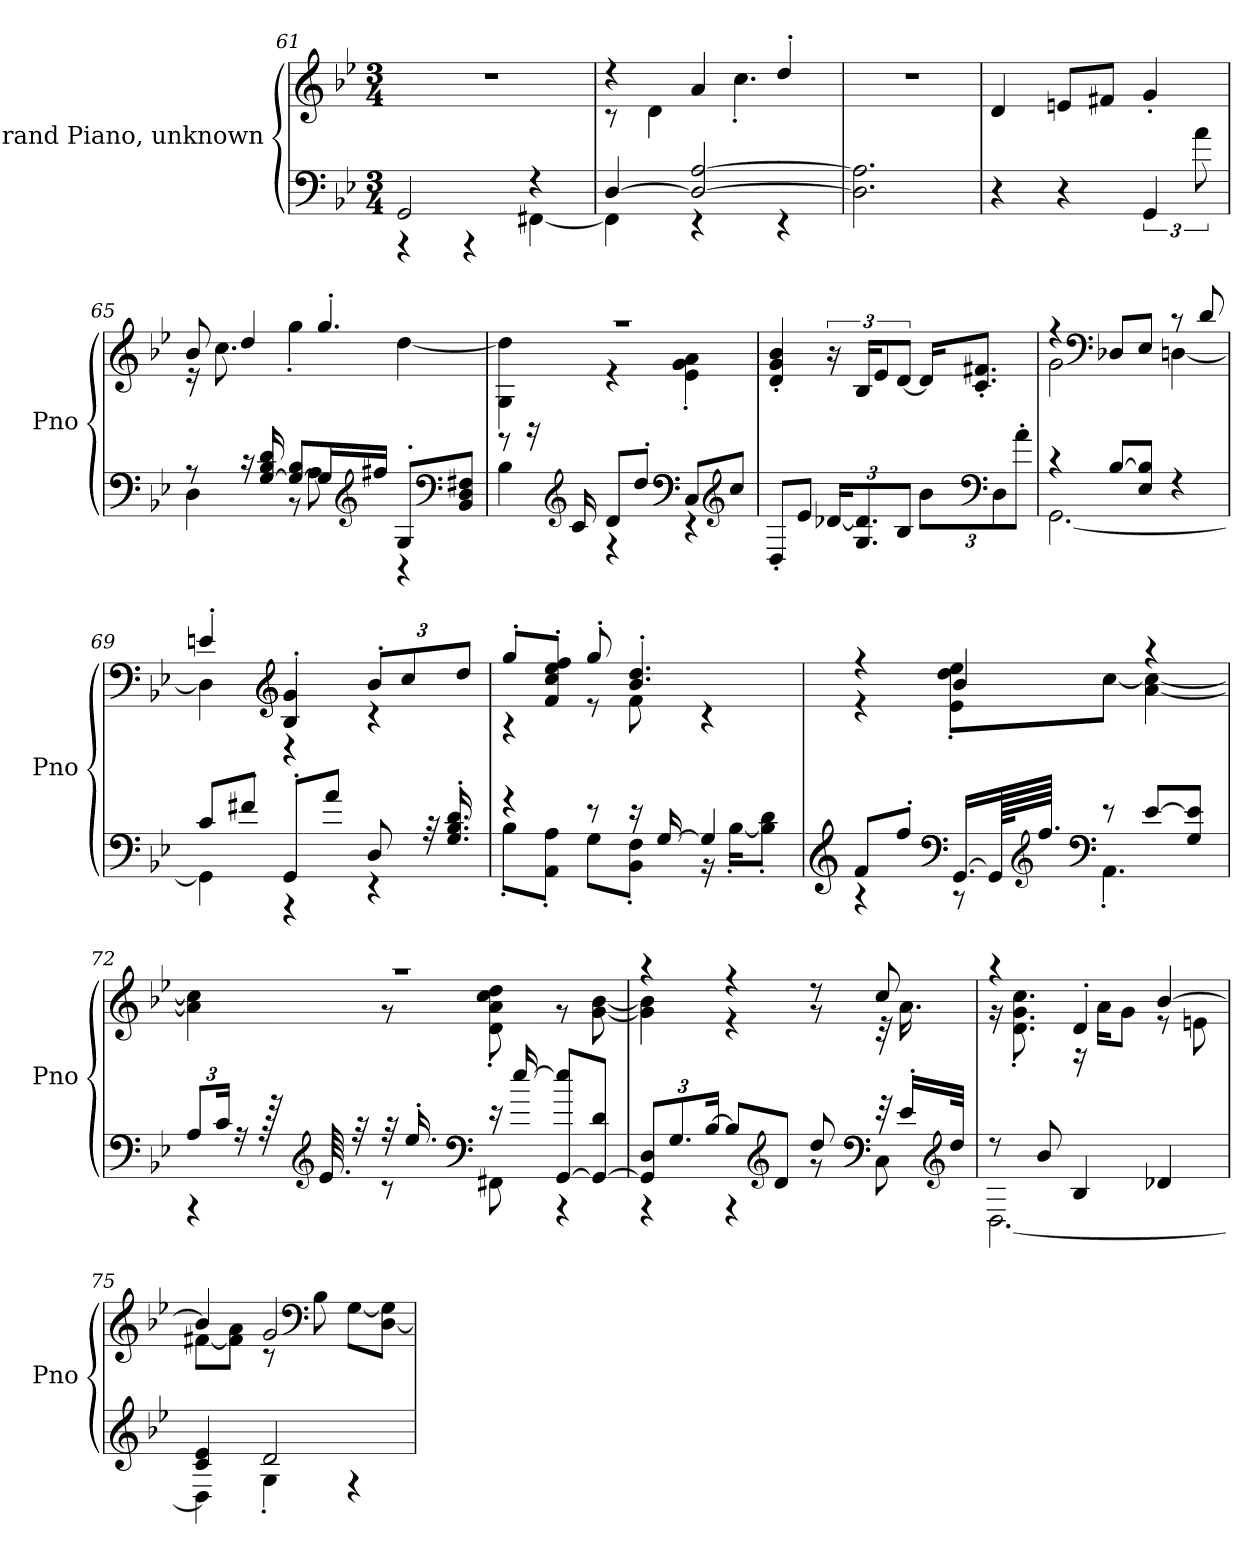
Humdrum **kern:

**kern	**kern
*part1	*part1
*staff2	*staff1
*I"Grand Piano, unknown	*
*I'Pno	*
*clefF4	*clefG2
*k[b-e-]	*k[b-e-]
*M3/4	*M3/4
=61	=61
*^	*
2GG/	4r	2.r
.	4r	.
4r	[4FF#X\	.
!!LO:LB:g=z
=62	=62	=62
*	*	*^
[4D/	4FF#\]	4r	8r
.	.	.	4d\
2D/_ [2A/	4r	4a/	.
.	.	.	4.cc'\
.	4r	4dd'/	.
*v	*v	*	*
*	*v	*v
=63	=63
2.D\] 2.A\]	2.r
=64	=64
4r	4d/
4r	8en/L
.	8f#X/J
6GG/	4g'/
12a\	.
=65	=65
*^	*^
8r	4D\	8b-/	16r
.	.	.	8.cc\
16r	.	4dd/	.
[16G/ 16B-/ 16d/	.	.	.
8G/_ 8B-/L	8r	.	4gg'\
16G/L]	8A\	4.gg'/	.
*clefG2	*	*	*
16ff#X/JJ	.	.	.
8G'/L	4r	.	[4dd\
*clefF4	*	*	*
8BB-/ 8D/ 8F#X/J	.	.	.
=66	=66	=66	=66
8r	4B-\	2.r	4G\ 4dd\]
16r	.	.	.
*clefG2	*	*	*
16c/	.	.	.
8d/L	4r	.	4r
8dd'/J	.	.	.
*clefF4	*	*	*
8C/L	4r	.	4e-\' 4g\' 4a\'
*clefG2	*	*	*
8cc/J	.	.	.
*v	*v	*	*
*	*v	*v
!!LO:LB:g=z
=67	=67
8D'/L	4d/' 4g/' 4b-/'
8e-/J	.
*Xbrackettup	*
[24d-X/KL	24r
12.G/ 12.d-/]	24B-/KL
.	12e-/
12B-/J	[12d/J
12b-\L	16d/KL]
.	8.c/' 8.f#X/'J
*clefF4	*
12D\	.
12a'\J	.
=68	=68
*^	*^
4r	[2.GG\	4r	2g\
*	*	*clefF4	*
[8B-/L	.	8D-X/L	.
8E-/ 8B-/]J	.	8E-/J	.
4r	.	8r	[4Dn\
.	.	8d/	.
=69	=69	=69	=69
8c/L	4GG\]	4en'/	4D\]
8f#X'/J	.	.	.
*	*	*clefG2	*
8GG'/L	4r	4B-/' 4g/'	4r
8a/J	.	.	.
*	*	*Xbrackettup	*
8D/	4r	12b-'/L	4r
.	.	12cc/	.
32r	.	.	.
16.G/' 16.B-/' 16.d/'	.	.	.
.	.	12dd/J	.
=70	=70	=70	=70
4r	8B-'\L	8gg'/L	4r
.	8AA\' 8A\'J	8f/' 8cc/' 8ee-/' 8ff/'J	.
8r	8G\L	8gg'/	8r
16r	8BB-\' 8F\'J	4.b-/' 4.dd/'	8f\
[16G/	.	.	.
4G/]	16r	.	4r
.	[16B-'\KL	.	.
.	8B-\]' 8d\'J	.	.
!!LO:LB:g=z	!!
=71	=71	=71	=71
*clefG2	*	*	*
8f/L	4r	4r	4r
8ff'/J	.	.	.
*clefF4	*	*	*
[16.GG/LL	8r	4b-/	8e-\' 8dd\' 8ee-\'L
128GG/KLL]	.	.	.
*clefG2	*	*	*
64.ff/JJJJ	.	.	.
*clefF4	*	*	*
8r	4.AA'\	.	[8cc\J
[8e-/L	.	4r	[4a\ 4cc\_
8G/ 8e-/]J	.	.	.
=72	=72	=72	=72
12A/L	4r	2.r	4a\] 4cc\]
24c/Jk	.	.	.
16r	.	.	.
128r	.	.	.
*clefG2	*	*	*
64.e-/	.	.	.
32r	.	.	.
32r	8r	.	8r
16.ee-'/	.	.	.
*clefF4	*	*	*
16r	8FF#X\	.	8d\' 8a\' 8cc\' 8dd\'
[16ee-/	.	.	.
[8GG/ 8ee-/]L	4r	.	8r
8GG/_ 8d/J	.	.	[8g\ [8b-\
!!LO:PB:g=z	!!
=73	=73	=73	=73
12GG/] 12D/L	4r	4r	4g\] 4b-\]
12.G/	.	.	.
[24B-/Jk	.	.	.
8B-/L]	4r	4r	4r
*clefG2	*	*	*
8d/J	.	.	.
8dd/	8r	8r	8r
*clefF4	*	*	*
32r	8C\	8cc/	32r
16e-'/LL	.	.	16.a\
*clefG2	*	*	*
32dd/JJk	.	.	.
=74	=74	=74	=74
8r	[2.D\	4r	16r
.	.	.	8.d\' 8.g\' 8.cc\'
8b-/	.	.	.
4B-/	.	4d'/	16r
.	.	.	16a\KL
.	.	.	8g\J
4d-X/	.	[4b-/	8r
.	.	.	8en\
=75	=75	=75	=75
4c/ 4e-/	4D\]	4b-/]	[8f#X\L
.	.	.	8f#\] 8a\J
2d/	4G'\	2g/	8r
*	*	*clefF4	*
.	.	.	8B-\
.	4r	.	[8G\L
.	.	.	[8D\ 8G\]J
*v	*v	*	*
*	*v	*v
=	=
*-	*-
